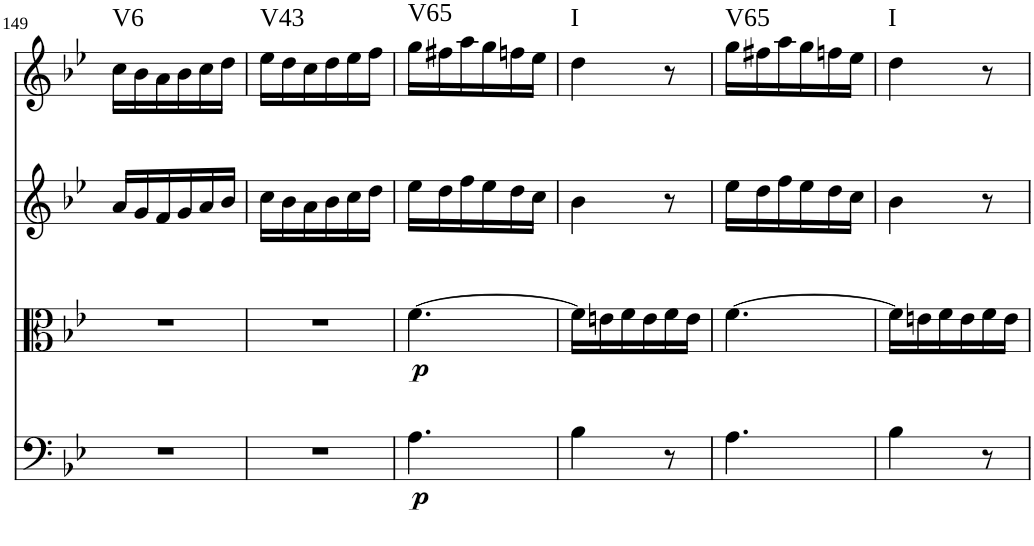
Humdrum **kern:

**kern	**dynam	**kern	**dynam	**kern	**kern	**harte
*part4	*part4	*part3	*part3	*part2	*part1	*part1
*staff4	*staff4	*staff3	*staff3	*staff2	*staff1	*
*I"Violoncello	*	*I"Viola	*	*I"Violin II	*I"Violin I	*
*I'Vc	*	*I'Vla	*	*I'Vln	*I'Vln	*
!!LO:PB:g=z
*clefF4	*	*clefC3	*	*clefG2	*clefG2	*
*k[b-e-]	*	*k[b-e-]	*	*k[b-e-]	*k[b-e-]	*
*M3/8	*	*M3/8	*	*M3/8	*M3/8	*
=149	=149	=149	=149	=149	=149	=149
!	!	!	!	!	!	!LO:H:kt=V6
4.r	.	4.r	.	16a/LL	16cc\LL	N
.	.	.	.	16g/	16b-\	.
.	.	.	.	16f/	16a\	.
.	.	.	.	16g/	16b-\	.
.	.	.	.	16a/	16cc\	.
.	.	.	.	16b-/JJ	16dd\JJ	.
=150	=150	=150	=150	=150	=150	=150
!	!	!	!	!	!	!LO:H:kt=V43
4.r	.	4.r	.	16cc\LL	16ee-\LL	N
.	.	.	.	16b-\	16dd\	.
.	.	.	.	16a\	16cc\	.
.	.	.	.	16b-\	16dd\	.
.	.	.	.	16cc\	16ee-\	.
.	.	.	.	16dd\JJ	16ff\JJ	.
=151	=151	=151	=151	=151	=151	=151
!	!LO:DY:b	!	!LO:DY:b	!	!	!LO:H:kt=V65
4.A\	p	[4.f\	p	16ee-\LL	16gg\LL	N
.	.	.	.	16dd\	16ff#X\	.
.	.	.	.	16ff\	16aa\	.
.	.	.	.	16ee-\	16gg\	.
.	.	.	.	16dd\	16ffn\	.
.	.	.	.	16cc\JJ	16ee-\JJ	.
=152	=152	=152	=152	=152	=152	=152
!	!	!	!	!	!	!LO:H:kt=I
4B-\	.	16f\LL]	.	4b-\	4dd\	N
.	.	16en\	.	.	.	.
.	.	16f\	.	.	.	.
.	.	16e\	.	.	.	.
8r	.	16f\	.	8r	8r	.
.	.	16e\JJ	.	.	.	.
=153	=153	=153	=153	=153	=153	=153
!	!	!	!	!	!	!LO:H:kt=V65
4.A\	.	[4.f\	.	16ee-\LL	16gg\LL	N
.	.	.	.	16dd\	16ff#X\	.
.	.	.	.	16ff\	16aa\	.
.	.	.	.	16ee-\	16gg\	.
.	.	.	.	16dd\	16ffn\	.
.	.	.	.	16cc\JJ	16ee-\JJ	.
=154	=154	=154	=154	=154	=154	=154
!	!	!	!	!	!	!LO:H:kt=I
4B-\	.	16f\LL]	.	4b-\	4dd\	N
.	.	16en\	.	.	.	.
.	.	16f\	.	.	.	.
.	.	16e\	.	.	.	.
8r	.	16f\	.	8r	8r	.
.	.	16e\JJ	.	.	.	.
=	=	=	=	=	=	=
*-	*-	*-	*-	*-	*-	*-
